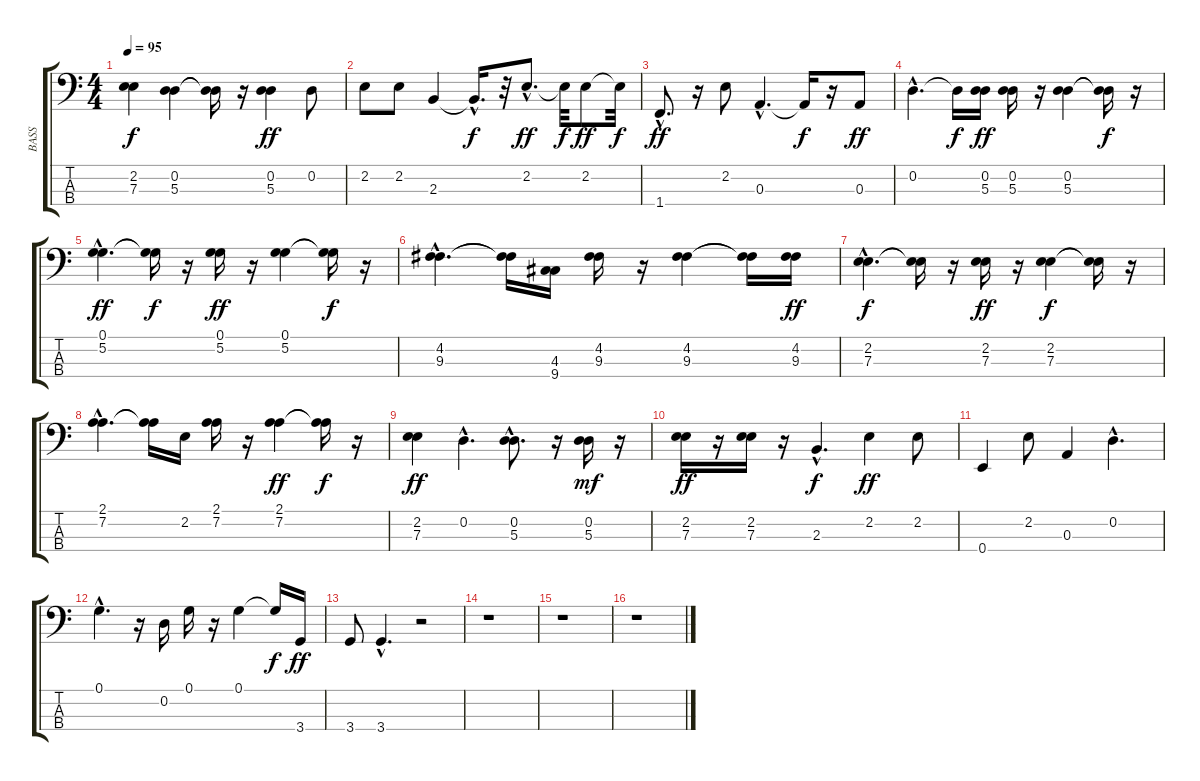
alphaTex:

\track ("BASS" "BASS") {instrument electricbassfinger}
\staff {score tabs}
\tuning (G2 D2 A1 E1) {hide}
\ts (4 4)
\tempo 95
\clef f4
\ks c
(2.2 7.3).4{dy f} (0.2 5.3).4 (0.2{t} 5.3{t}).16 r.16 (0.2 5.3).4{dy ff} 0.2.8 |
2.2.8 2.2.8 2.3.4 2.3{hac t}.16{d dy f} r.32 2.2{hac}.8{d dy ff} 2.2{t}.32{dy f} 2.2.8{dy ff} 2.2{t}.32{dy f} |
1.4{hac}.8{d dy ff} r.16 2.2.8 0.3{hac}.4{d} 0.3{t}.16{dy f} r.16 0.3.8{dy ff} |
0.2{hac}.4{d} 0.2{t}.16{dy f} (0.2 5.3).16{dy ff} (0.2 5.3).16 r.16 (0.2 5.3).4 (0.2{t} 5.3{t}).16{dy f} r.16 |
(0.1{hac} 5.2{hac}).4{d dy ff} (0.1{t} 5.2{t}).16{dy f} r.16 (0.1 5.2).16{dy ff} r.16 (0.1 5.2).4 (0.1{t} 5.2{t}).16{dy f} r.16 |
(4.2{hac} 9.3{hac}).4{d} (4.2{t} 9.3{t}).16 (4.3 9.4).16 (4.2 9.3).16 r.16 (4.2 9.3).4 (4.2{t} 9.3{t}).16 (4.2 9.3).16{dy ff} |
(2.2{hac} 7.3{hac}).4{d dy f} (2.2{t} 7.3{t}).16 r.16 (2.2 7.3).16{dy ff} r.16 (2.2 7.3).4{dy f} (2.2{t} 7.3{t}).16 r.16 |
(2.1{hac} 7.2{hac}).4{d} (2.1{t} 7.2{t}).16 2.2.16 (2.1 7.2).16 r.16 (2.1 7.2).4{dy ff} (2.1{t} 7.2{t}).16{dy f} r.16 |
(2.2 7.3).4{dy ff} 0.2{hac}.4{d} (0.2{hac} 5.3{hac}).8{d} r.16 (0.2 5.3).16{dy mf} r.16 |
(2.2 7.3).16{dy ff} r.16 (2.2 7.3).16 r.16 2.3{hac}.4{d dy f} 2.2.4{dy ff} 2.2.8 |
0.4.4 2.2.8 0.3.4 0.2{hac}.4{d} |
0.1{hac}.4{d} r.16 0.2.16 0.1.16 r.16 0.1.4 0.1{t}.16{dy f} 3.4.16{dy ff} |
3.4.8 3.4{hac}.4{d} r.2 |
r.1 |
r.1 |
r.1
